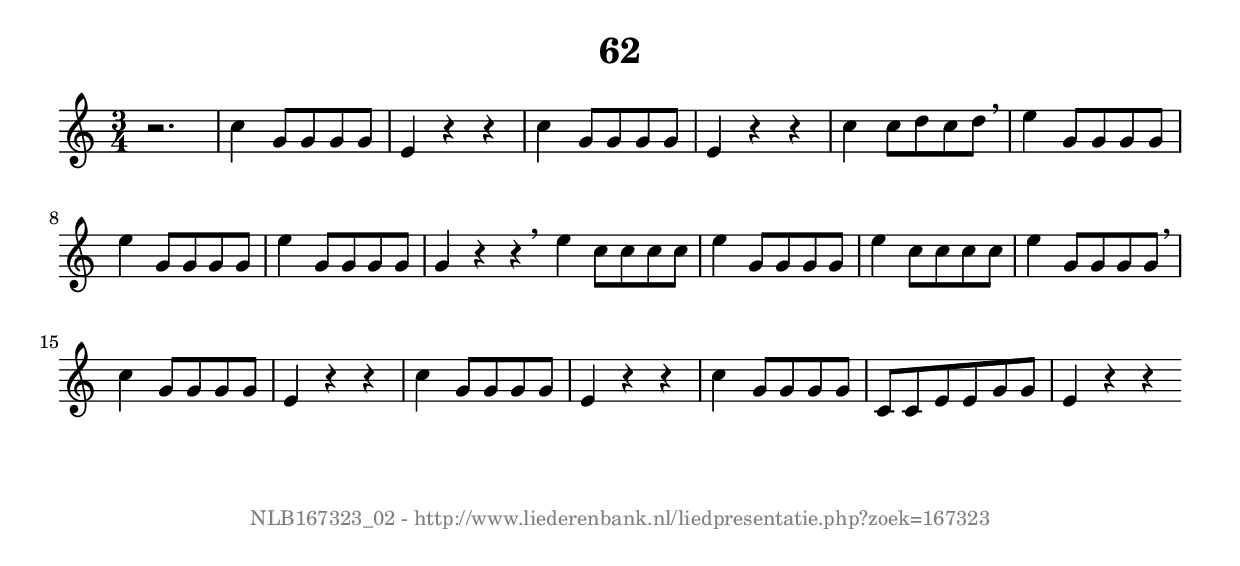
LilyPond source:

%
% produced by wce2krn 1.64 (7 June 2014)
%
\version"2.16"
#(append! paper-alist '(("long" . (cons (* 210 mm) (* 2000 mm)))))
#(set-default-paper-size "long")
sb = {\breathe}
mBreak = {\breathe }
bBreak = {\breathe }
x = {\once\override NoteHead #'style = #'cross }
gl=\glissando
itime={\override Staff.TimeSignature #'stencil = ##f }
ficta = {\once\set suggestAccidentals = ##t}
fine = {\once\override Score.RehearsalMark #'self-alignment-X = #1 \mark \markup {\italic{Fine}}}
dc = {\once\override Score.RehearsalMark #'self-alignment-X = #1 \mark \markup {\italic{D.C.}}}
dcf = {\once\override Score.RehearsalMark #'self-alignment-X = #1 \mark \markup {\italic{D.C. al Fine}}}
dcc = {\once\override Score.RehearsalMark #'self-alignment-X = #1 \mark \markup {\italic{D.C. al Coda}}}
ds = {\once\override Score.RehearsalMark #'self-alignment-X = #1 \mark \markup {\italic{D.S.}}}
dsf = {\once\override Score.RehearsalMark #'self-alignment-X = #1 \mark \markup {\italic{D.S. al Fine}}}
dsc = {\once\override Score.RehearsalMark #'self-alignment-X = #1 \mark \markup {\italic{D.S. al Coda}}}
pv = {\set Score.repeatCommands = #'((volta "1"))}
sv = {\set Score.repeatCommands = #'((volta "2"))}
tv = {\set Score.repeatCommands = #'((volta "3"))}
qv = {\set Score.repeatCommands = #'((volta "4"))}
xv = {\set Score.repeatCommands = #'((volta #f))}
\header{ tagline = ""
title = "62"
}
\score {{
\key c \major
\relative g'
{
\set melismaBusyProperties = #'()
\time 3/4
\tempo 4=120
\override Score.MetronomeMark #'transparent = ##t
\override Score.RehearsalMark #'break-visibility = #(vector #t #t #f)
r2. c4 g8 g g g e4 r r c' g8 g g g e4 r r c'4 c8 d c d \mBreak \bar "|"
e4 g,8 g g g e'4 g,8 g g g e'4 g,8 g g g g4 r r \bar":|:" \bBreak
e'4 c8 c c c e4 g,8 g g g e'4 c8 c c c e4 g,8 g g g \mBreak \bar "|"
c4 g8 g g g e4 r r c'4 g8 g g g e4 r r c'4 g8 g g g c, c e e g g e4 r r \bar":|"
 }}
 \midi { }
 \layout {
            indent = 0.0\cm
}
}
\markup { \vspace #0 } \markup { \with-color #grey \fill-line { \center-column { \smaller "NLB167323_02 - http://www.liederenbank.nl/liedpresentatie.php?zoek=167323" } } }
